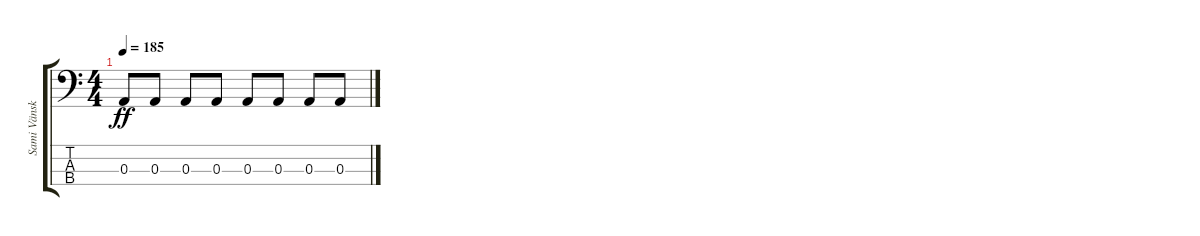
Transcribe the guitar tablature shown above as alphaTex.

\track ("Sami Vänskä" "Sami Vänsk") {instrument electricbassfinger}
\staff {score tabs}
\tuning (G2 D2 A1 E1) {hide}
\ts (4 4)
\tempo 185
\clef f4
\ks c
0.3.8{dy ff volume 0} 0.3.8 0.3.8{volume 0} 0.3.8 0.3.8{volume 0} 0.3.8 0.3.8{volume 0} 0.3.8
